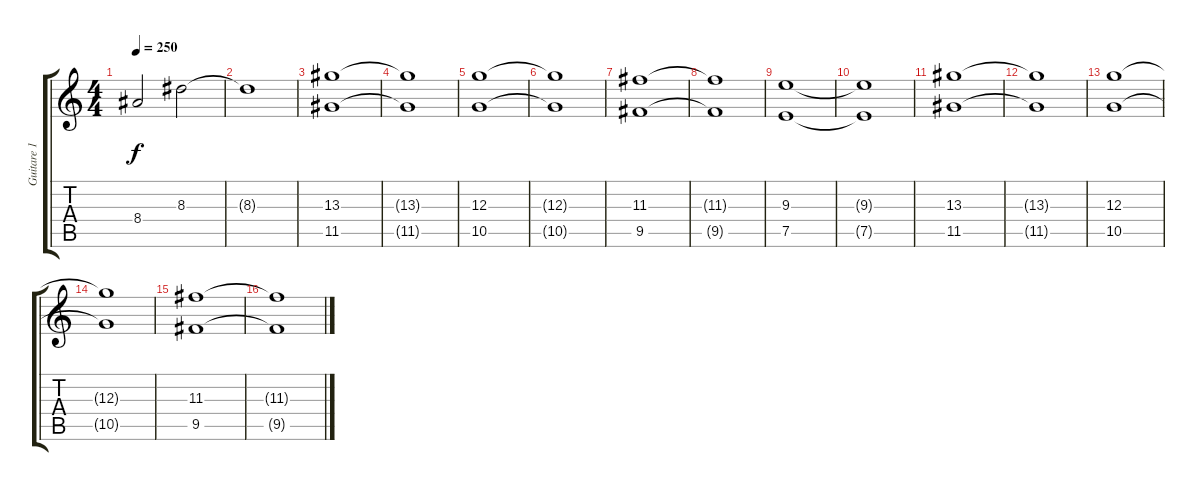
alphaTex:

\track ("Guitare 1" "Guitare 1") {instrument overdrivenguitar}
\staff {score tabs}
\tuning (E4 B3 G3 D3 A2 E2) {hide}
\ts (4 4)
\tempo 250
\clef g2
\ks c
8.4.2{dy f} 8.3.2 |
8.3{t}.1 |
(13.3 11.5).1{instrument overdrivenguitar} |
(13.3{t} 11.5{t}).1 |
(12.3 10.5).1 |
(12.3{t} 10.5{t}).1 |
(11.3 9.5).1 |
(11.3{t} 9.5{t}).1 |
(9.3 7.5).1 |
(9.3{t} 7.5{t}).1 |
(13.3 11.5).1{instrument overdrivenguitar} |
(13.3{t} 11.5{t}).1 |
(12.3 10.5).1 |
(12.3{t} 10.5{t}).1 |
(11.3 9.5).1 |
(11.3{t} 9.5{t}).1
